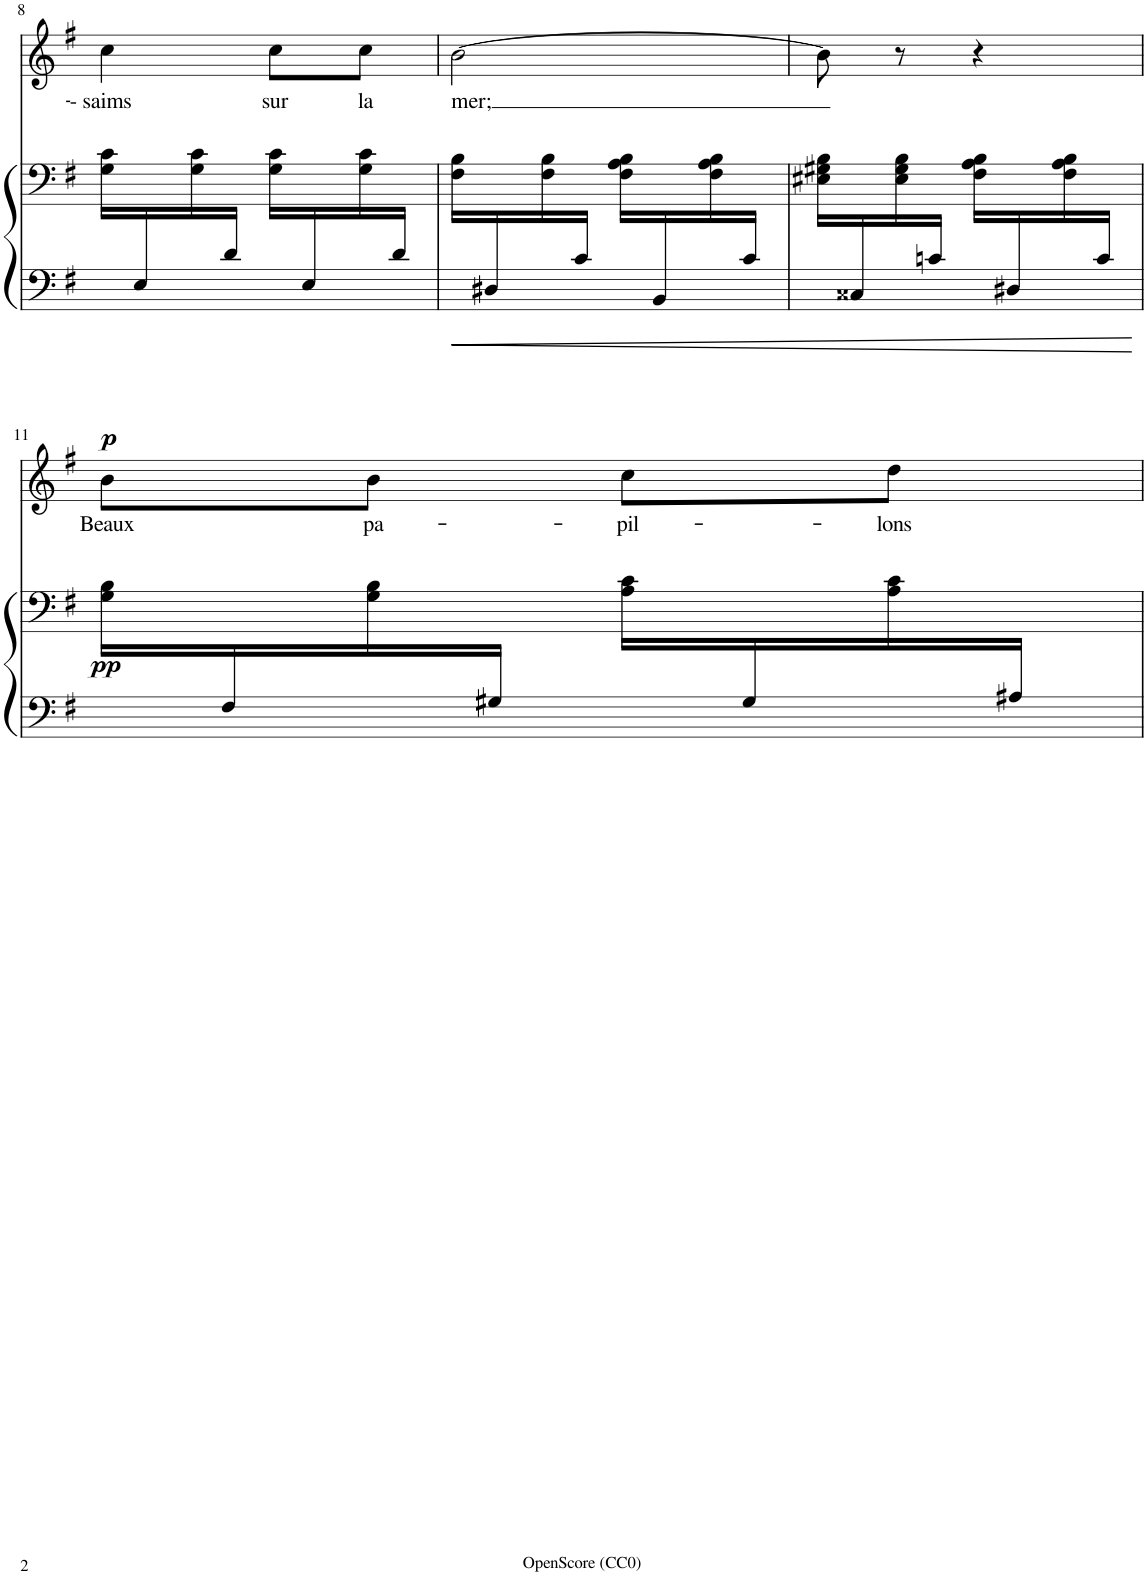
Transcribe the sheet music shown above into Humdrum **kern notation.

**kern	**kern	**dynam	**kern	**text	**dynam
*part2	*part2	*part2	*part1	*part1	*part1
*staff3	*staff2	*staff2/3	*staff1	*staff1	*staff1
*I"Piano	*	*	*I"Chant Voice	*	*
*I'Pno	*	*	*	*	*
!!LO:PB:g=z
*clefF4	*clefF4	*	*clefG2	*	*
*k[f#]	*k[f#]	*	*k[f#]	*	*
*M2/4	*M2/4	*	*M2/4	*	*
=8	=8	=8	=8	=8	=8
*^	*	*	*	*	*
!	!	!	!	!	!LO:LY:b	!
16ryy	2ryy	16G\ 16c\LL	.	4cc\	-- saims	.
16E/	.	16ryy	.	.	.	.
16ryy	.	16G\ 16c\	.	.	.	.
16d/JJ	.	16ryy	.	.	.	.
!	!	!	!	!	!LO:LY:b	!
16ryy	.	16G\ 16c\LL	.	8cc\L	sur	.
16E/	.	16ryy	.	.	.	.
!	!	!	!	!	!LO:LY:b	!
16ryy	.	16G\ 16c\	.	8cc\J	la	.
16d/JJ	.	16ryy	.	.	.	.
=9	=9	=9	=9	=9	=9	=9
!	!	!	!	!	!LO:LY:b	!
16ryy	2ryy	16F#\ 16B\LL	.	[2b\	mer;	.
16D#X/	.	16ryy	.	.	.	.
16ryy	.	16F#\ 16B\	.	.	.	.
16c/JJ	.	16ryy	.	.	.	.
16ryy	.	16F#\ 16A\ 16B\LL	.	.	.	.
16BB/	.	16ryy	.	.	.	.
16ryy	.	16F#\ 16A\ 16B\	.	.	.	.
16c/JJ	.	16ryy	.	.	.	.
=10	=10	=10	=10	=10	=10	=10
16ryy	2ryy	16E#X\ 16G#X\ 16B\LL	.	8b\]	.	.
16C##X/	.	16ryy	.	.	.	.
16ryy	.	16E#\ 16G#\ 16B\	.	8r	.	.
16cn/JJ	.	16ryy	.	.	.	.
16ryy	.	16F#\ 16A\ 16B\LL	.	4r	.	.
16D#X/	.	16ryy	.	.	.	.
16ryy	.	16F#\ 16A\ 16B\	.	.	.	.
16c/JJ	.	16ryy	.	.	.	.
!!LO:LB:g=z
=11	=11	=11	=11	=11	=11	=11
!	!	!	!LO:DY:b	!	!LO:LY:b	!LO:DY:a
16ryy	2ryy	16G\ 16B\LL	pp	8b\L	Beaux	p
16F#/	.	16ryy	.	.	.	.
!	!	!	!	!	!LO:LY:b	!
16ryy	.	16G\ 16B\	.	8b\J	pa-	.
16G#X/JJ	.	16ryy	.	.	.	.
!	!	!	!	!	!LO:LY:b	!
16ryy	.	16A\ 16c\LL	.	8cc\L	-pil-	.
16G#X/	.	16ryy	.	.	.	.
!	!	!	!	!	!LO:LY:b	!
16ryy	.	16A\ 16c\	.	8dd\J	-lons	.
16A#X/JJ	.	16ryy	.	.	.	.
*v	*v	*	*	*	*	*
=	=	=	=	=	=
*-	*-	*-	*-	*-	*-
